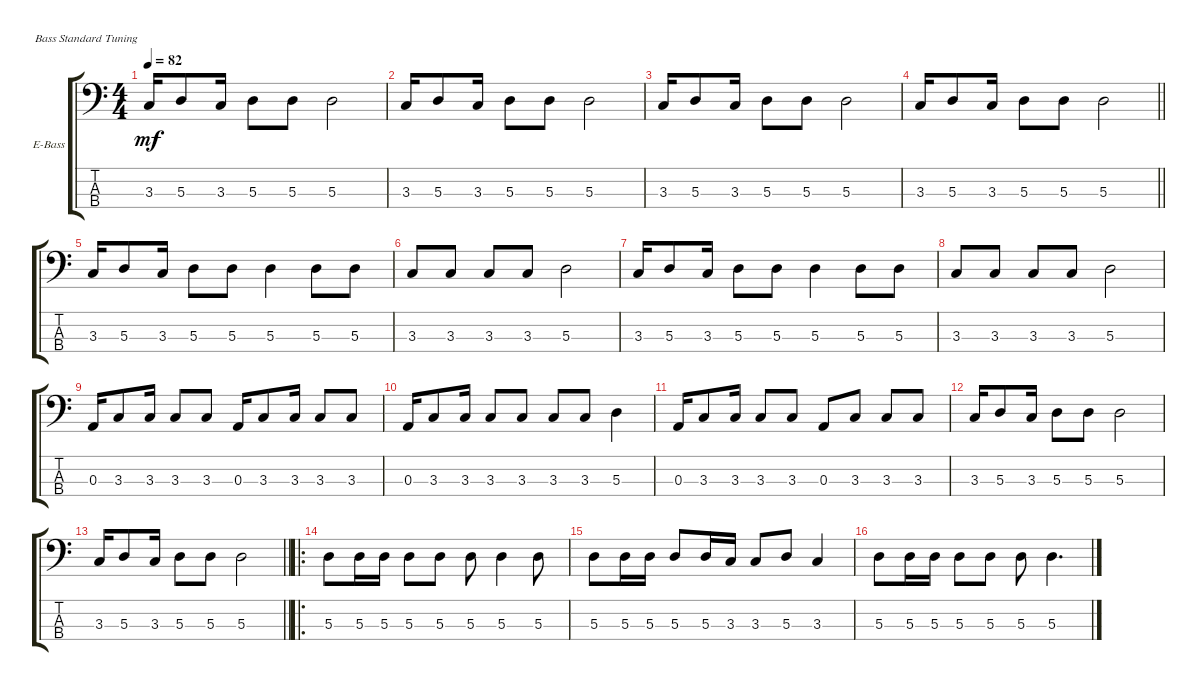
\bracketExtendMode groupsimilarinstruments
\firstSystemTrackNameOrientation horizontal
\otherSystemsTrackNameOrientation horizontal
\track ("Electric Bass" "E-Bass") {multiBarRest instrument electricbassfinger}
\staff {score tabs}
\tuning (G2 D2 A1 E1)
\ts (4 4)
\tempo 82
\clef f4
\ks c
3.3.16{dy mf instrument electricbassfinger} 5.3.8 3.3.16 5.3.8 5.3.8 5.3.2 |
3.3.16 5.3.8 3.3.16 5.3.8 5.3.8 5.3.2 |
3.3.16 5.3.8 3.3.16 5.3.8 5.3.8 5.3.2 |
\barLineRight lightlight
3.3.16 5.3.8 3.3.16 5.3.8 5.3.8 5.3.2 |
3.3.16 5.3.8 3.3.16 5.3.8 5.3.8 5.3.4 5.3.8 5.3.8 |
3.3.8 3.3.8 3.3.8 3.3.8 5.3.2 |
3.3.16 5.3.8 3.3.16 5.3.8 5.3.8 5.3.4 5.3.8 5.3.8 |
3.3.8 3.3.8 3.3.8 3.3.8 5.3.2 |
0.3.16 3.3.8 3.3.16 3.3.8 3.3.8 0.3.16 3.3.8 3.3.16 3.3.8 3.3.8 |
0.3.16 3.3.8 3.3.16 3.3.8 3.3.8 3.3.8 3.3.8 5.3.4 |
0.3.16 3.3.8 3.3.16 3.3.8 3.3.8 0.3.8 3.3.8 3.3.8 3.3.8 |
3.3.16 5.3.8 3.3.16 5.3.8 5.3.8 5.3.2 |
\barLineRight lightlight
3.3.16 5.3.8 3.3.16 5.3.8 5.3.8 5.3.2 |
\ro
5.3.8 5.3.16 5.3.16 5.3.8 5.3.8 5.3.8 5.3.4 5.3.8 |
5.3.8 5.3.16 5.3.16 5.3.8 5.3.16 3.3.16 3.3.8 5.3.8 3.3.4 |
5.3.8 5.3.16 5.3.16 5.3.8 5.3.8 5.3.8 5.3.4{d}
